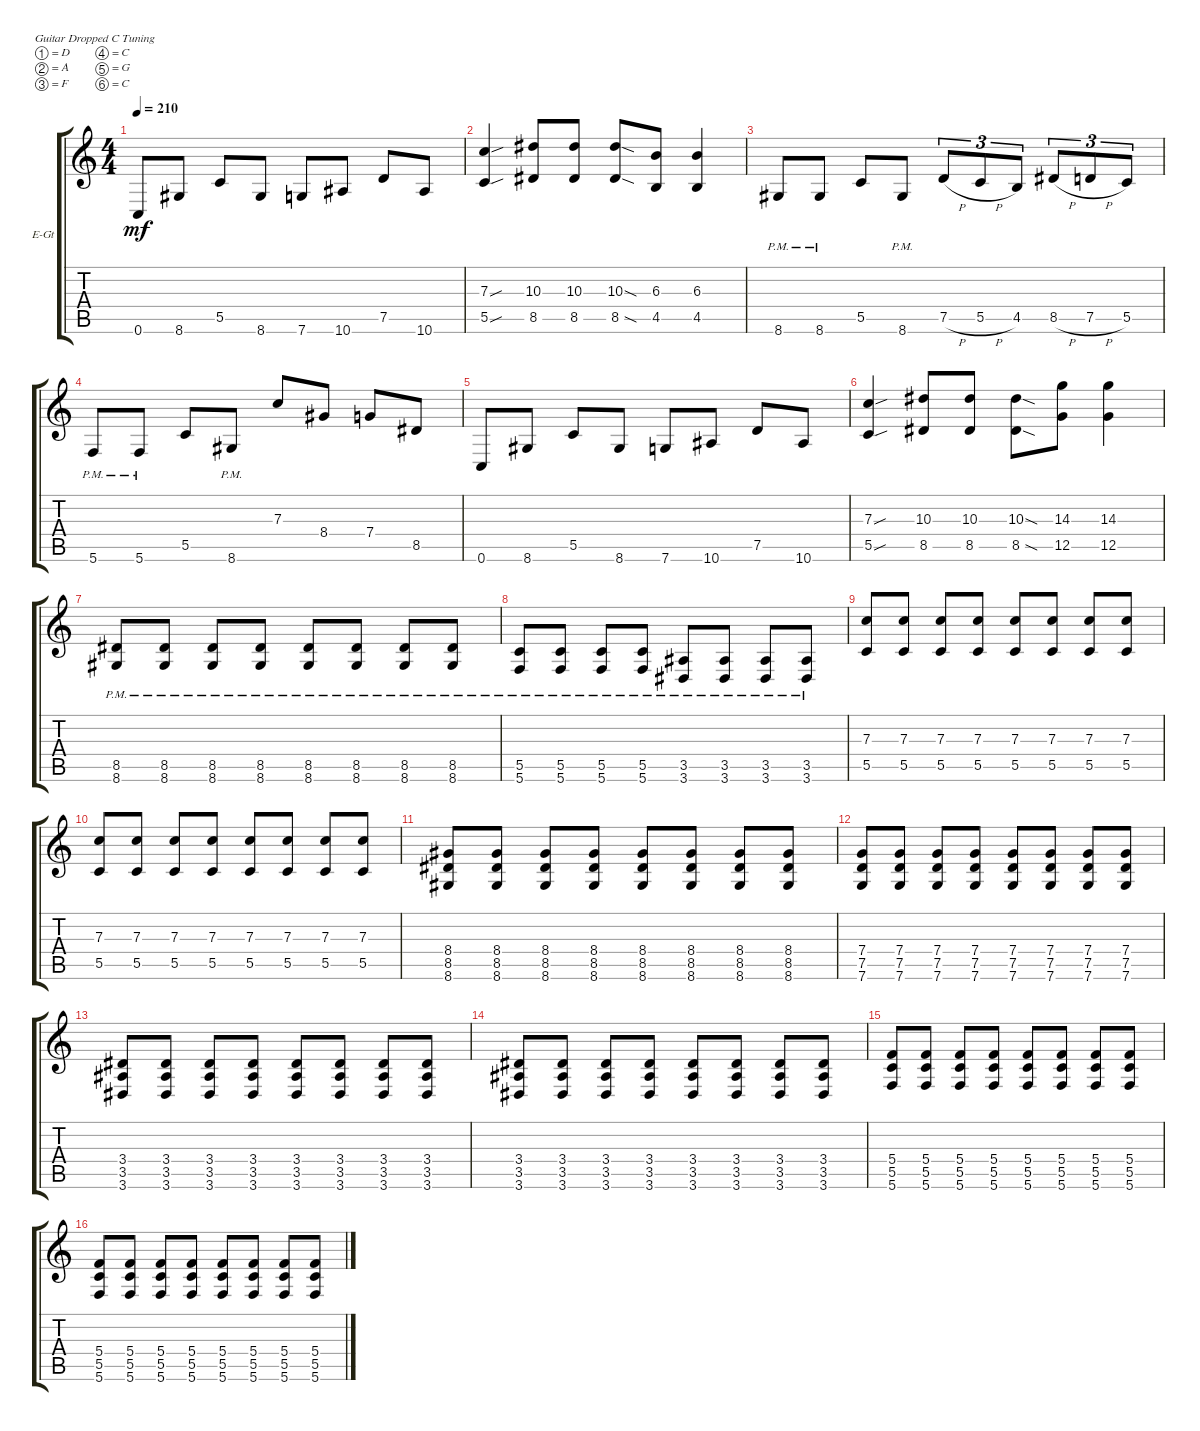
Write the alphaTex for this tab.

\defaultSystemsLayout 4
\bracketExtendMode groupsimilarinstruments
\firstSystemTrackNameOrientation horizontal
\otherSystemsTrackNameOrientation horizontal
\track ("Rhythm Guitar" "E-Gt") {instrument distortionguitar}
\staff {score tabs}
\tuning (D4 A3 F3 C3 G2 C2)
\ts (4 4)
\tempo 210
\clef g2
\ks c
0.6.8{dy mf} 8.6.8 5.5.8 8.6.8 7.6.8 10.6.8 7.5.8 10.6.8 |
(5.5{sou} 7.3{sou}).4 (8.5 10.3).8 (8.5 10.3).8 (8.5{sod} 10.3{sod}).8 (4.5 6.3).8 (4.5 6.3).4 |
8.6{pm}.8 8.6{pm}.8 5.5.8 8.6{pm}.8 7.5{h}.8{tu (3 2)} 5.5{h}.8{tu (3 2)} 4.5.8{tu (3 2)} 8.5{h}.8{tu (3 2)} 7.5{h}.8{tu (3 2)} 5.5.8{tu (3 2)} |
5.6{pm}.8 5.6{pm}.8 5.5.8 8.6{pm}.8 7.3.8 8.4.8 7.4.8 8.5.8 |
0.6.8 8.6.8 5.5.8 8.6.8 7.6.8 10.6.8 7.5.8 10.6.8 |
(5.5{sou} 7.3{sou}).4 (8.5 10.3).8 (8.5 10.3).8 (8.5{sod} 10.3{sod}).8 (12.5 14.3).8 (12.5 14.3).4 |
(8.6{pm} 8.5{pm}).8 (8.6{pm} 8.5{pm}).8 (8.6{pm} 8.5{pm}).8 (8.6{pm} 8.5{pm}).8 (8.6{pm} 8.5{pm}).8 (8.6{pm} 8.5{pm}).8 (8.6{pm} 8.5{pm}).8 (8.6{pm} 8.5{pm}).8 |
(5.6{pm} 5.5{pm}).8 (5.6{pm} 5.5{pm}).8 (5.6{pm} 5.5{pm}).8 (5.6{pm} 5.5{pm}).8 (3.6{pm} 3.5{pm}).8 (3.6{pm} 3.5{pm}).8 (3.6{pm} 3.5{pm}).8 (3.6{pm} 3.5{pm}).8 |
(5.5 7.3).8 (5.5 7.3).8 (7.3 5.5).8 (7.3 5.5).8 (5.5 7.3).8 (5.5 7.3).8 (7.3 5.5).8 (7.3 5.5).8 |
(5.5 7.3).8 (5.5 7.3).8 (7.3 5.5).8 (7.3 5.5).8 (5.5 7.3).8 (5.5 7.3).8 (7.3 5.5).8 (7.3 5.5).8 |
(8.6 8.5 8.4).8 (8.6 8.5 8.4).8 (8.6 8.5 8.4).8 (8.6 8.5 8.4).8 (8.6 8.5 8.4).8 (8.6 8.5 8.4).8 (8.6 8.5 8.4).8 (8.6 8.5 8.4).8 |
(7.6 7.5 7.4).8 (7.6 7.5 7.4).8 (7.6 7.5 7.4).8 (7.6 7.5 7.4).8 (7.6 7.5 7.4).8 (7.6 7.5 7.4).8 (7.6 7.5 7.4).8 (7.6 7.5 7.4).8 |
(3.6 3.5 3.4).8 (3.6 3.4 3.5).8 (3.6 3.5 3.4).8 (3.6 3.4 3.5).8 (3.6 3.5 3.4).8 (3.6 3.4 3.5).8 (3.6 3.4 3.5).8 (3.6 3.5 3.4).8 |
(3.6 3.5 3.4).8 (3.6 3.4 3.5).8 (3.6 3.5 3.4).8 (3.6 3.4 3.5).8 (3.6 3.5 3.4).8 (3.6 3.4 3.5).8 (3.6 3.4 3.5).8 (3.6 3.5 3.4).8 |
(5.6 5.5 5.4).8 (5.4 5.5 5.6).8 (5.6 5.5 5.4).8 (5.4 5.5 5.6).8 (5.6 5.5 5.4).8 (5.4 5.5 5.6).8 (5.6 5.5 5.4).8 (5.4 5.5 5.6).8 |
(5.6 5.5 5.4).8 (5.4 5.5 5.6).8 (5.6 5.5 5.4).8 (5.4 5.5 5.6).8 (5.6 5.5 5.4).8 (5.4 5.5 5.6).8 (5.6 5.5 5.4).8 (5.4 5.5 5.6).8
